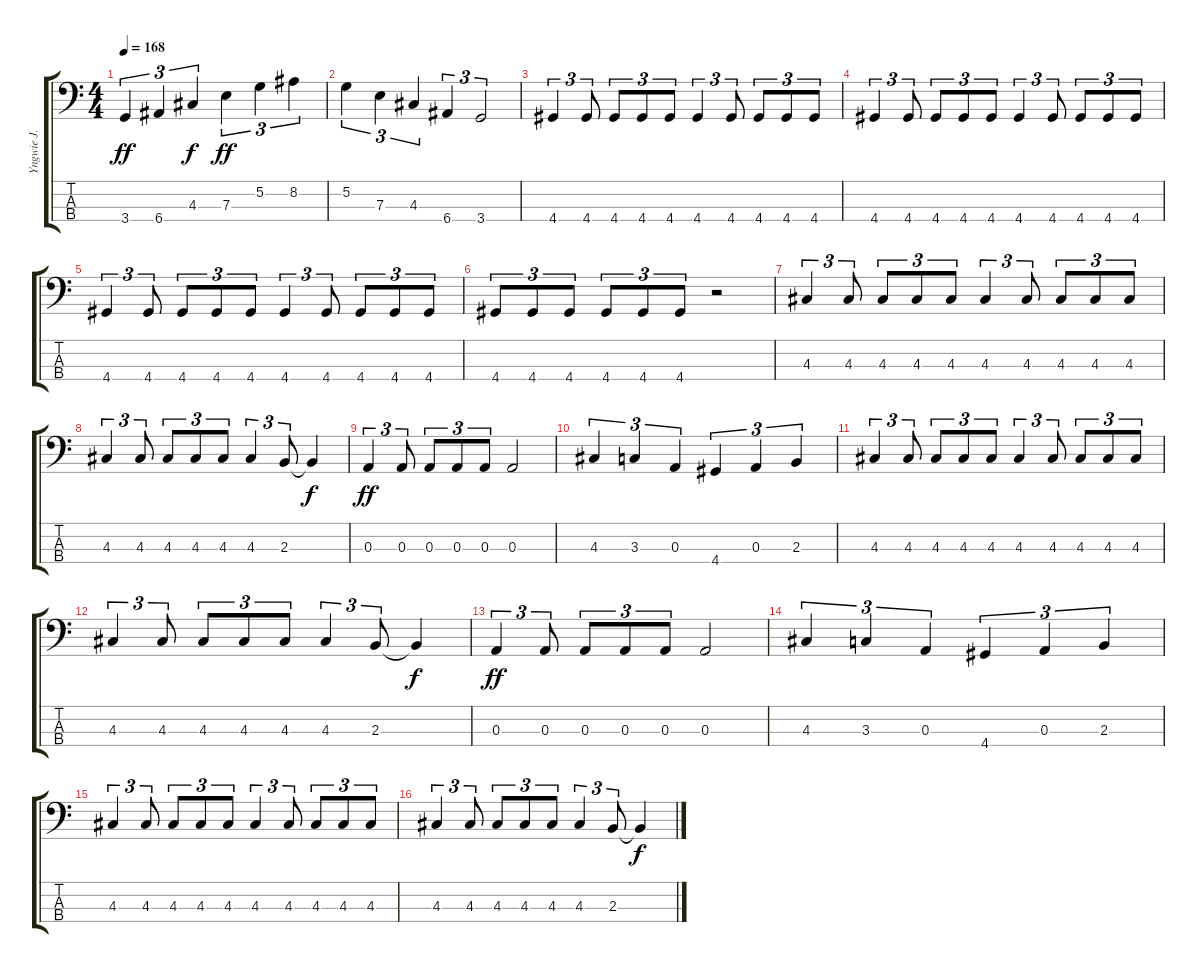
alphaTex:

\track ("Yngwie J. Malmsteen (Bass)" "Yngwie J. ") {instrument electricbasspick}
\staff {score tabs}
\tuning (G2 D2 A1 E1) {hide}
\ts (4 4)
\tempo 168
\clef f4
\ks c
3.4.4{tu (3 2) dy ff} 6.4.4{tu (3 2)} 4.3.4{tu (3 2) dy f} 7.3.4{tu (3 2) dy ff} 5.2.4{tu (3 2)} 8.2.4{tu (3 2)} |
5.2.4{tu (3 2)} 7.3.4{tu (3 2)} 4.3.4{tu (3 2)} 6.4.4{tu (3 2)} 3.4.2{tu (3 2)} |
4.4.4{tu (3 2)} 4.4.8{tu (3 2)} 4.4.8{tu (3 2)} 4.4.8{tu (3 2)} 4.4.8{tu (3 2)} 4.4.4{tu (3 2)} 4.4.8{tu (3 2)} 4.4.8{tu (3 2)} 4.4.8{tu (3 2)} 4.4.8{tu (3 2)} |
4.4.4{tu (3 2)} 4.4.8{tu (3 2)} 4.4.8{tu (3 2)} 4.4.8{tu (3 2)} 4.4.8{tu (3 2)} 4.4.4{tu (3 2)} 4.4.8{tu (3 2)} 4.4.8{tu (3 2)} 4.4.8{tu (3 2)} 4.4.8{tu (3 2)} |
4.4.4{tu (3 2)} 4.4.8{tu (3 2)} 4.4.8{tu (3 2)} 4.4.8{tu (3 2)} 4.4.8{tu (3 2)} 4.4.4{tu (3 2)} 4.4.8{tu (3 2)} 4.4.8{tu (3 2)} 4.4.8{tu (3 2)} 4.4.8{tu (3 2)} |
4.4.8{tu (3 2)} 4.4.8{tu (3 2)} 4.4.8{tu (3 2)} 4.4.8{tu (3 2)} 4.4.8{tu (3 2)} 4.4.8{tu (3 2)} r.2 |
4.3.4{tu (3 2)} 4.3.8{tu (3 2)} 4.3.8{tu (3 2)} 4.3.8{tu (3 2)} 4.3.8{tu (3 2)} 4.3.4{tu (3 2)} 4.3.8{tu (3 2)} 4.3.8{tu (3 2)} 4.3.8{tu (3 2)} 4.3.8{tu (3 2)} |
4.3.4{tu (3 2)} 4.3.8{tu (3 2)} 4.3.8{tu (3 2)} 4.3.8{tu (3 2)} 4.3.8{tu (3 2)} 4.3.4{tu (3 2)} 2.3.8{tu (3 2)} 2.3{t}.4{dy f} |
0.3.4{tu (3 2) dy ff} 0.3.8{tu (3 2)} 0.3.8{tu (3 2)} 0.3.8{tu (3 2)} 0.3.8{tu (3 2)} 0.3.2 |
4.3.4{tu (3 2)} 3.3.4{tu (3 2)} 0.3.4{tu (3 2)} 4.4.4{tu (3 2)} 0.3.4{tu (3 2)} 2.3.4{tu (3 2)} |
4.3.4{tu (3 2)} 4.3.8{tu (3 2)} 4.3.8{tu (3 2)} 4.3.8{tu (3 2)} 4.3.8{tu (3 2)} 4.3.4{tu (3 2)} 4.3.8{tu (3 2)} 4.3.8{tu (3 2)} 4.3.8{tu (3 2)} 4.3.8{tu (3 2)} |
4.3.4{tu (3 2)} 4.3.8{tu (3 2)} 4.3.8{tu (3 2)} 4.3.8{tu (3 2)} 4.3.8{tu (3 2)} 4.3.4{tu (3 2)} 2.3.8{tu (3 2)} 2.3{t}.4{dy f} |
0.3.4{tu (3 2) dy ff} 0.3.8{tu (3 2)} 0.3.8{tu (3 2)} 0.3.8{tu (3 2)} 0.3.8{tu (3 2)} 0.3.2 |
4.3.4{tu (3 2)} 3.3.4{tu (3 2)} 0.3.4{tu (3 2)} 4.4.4{tu (3 2)} 0.3.4{tu (3 2)} 2.3.4{tu (3 2)} |
4.3.4{tu (3 2)} 4.3.8{tu (3 2)} 4.3.8{tu (3 2)} 4.3.8{tu (3 2)} 4.3.8{tu (3 2)} 4.3.4{tu (3 2)} 4.3.8{tu (3 2)} 4.3.8{tu (3 2)} 4.3.8{tu (3 2)} 4.3.8{tu (3 2)} |
4.3.4{tu (3 2)} 4.3.8{tu (3 2)} 4.3.8{tu (3 2)} 4.3.8{tu (3 2)} 4.3.8{tu (3 2)} 4.3.4{tu (3 2)} 2.3.8{tu (3 2)} 2.3{t}.4{dy f}
